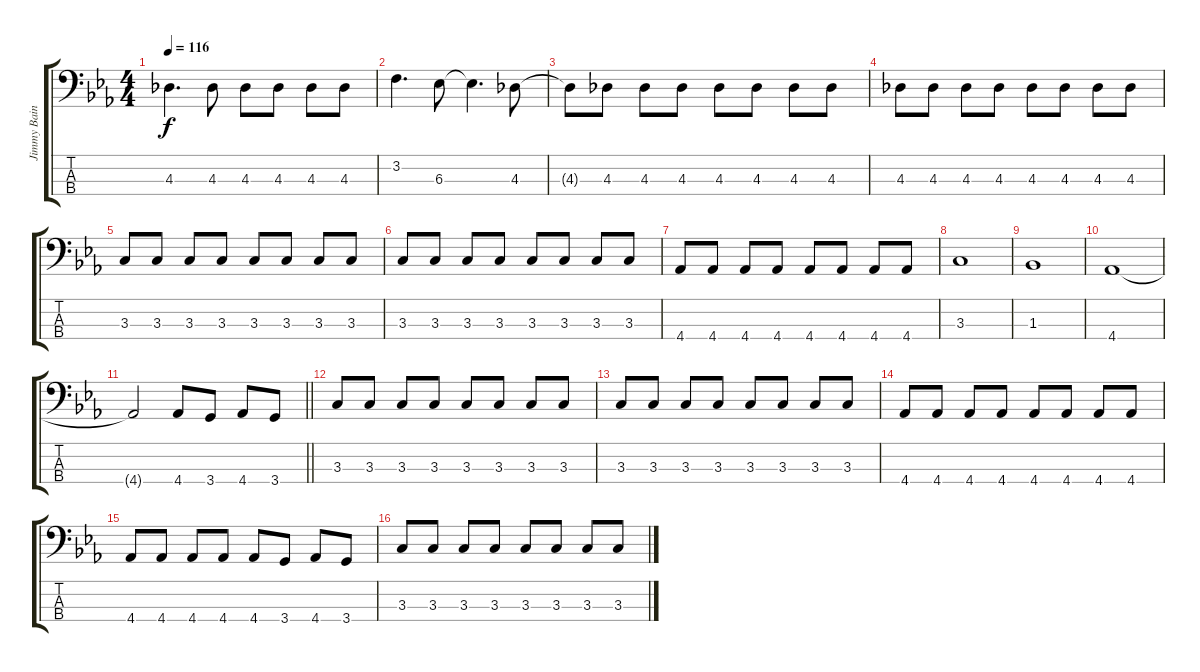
\track ("Jimmy Bain" "Jimmy Bain") {instrument electricbasspick}
\staff {score tabs}
\tuning (G2 D2 A1 E1) {hide}
\ts (4 4)
\tempo 116
\clef f4
\ks eb
4.3.4{d dy f} 4.3.8 4.3.8 4.3.8 4.3.8 4.3.8 |
3.2.4{d} 6.3.8 6.3{t}.4{d} 4.3.8 |
4.3{t}.8 4.3.8 4.3.8 4.3.8 4.3.8 4.3.8 4.3.8 4.3.8 |
4.3.8 4.3.8 4.3.8 4.3.8 4.3.8 4.3.8 4.3.8 4.3.8 |
3.3.8 3.3.8 3.3.8 3.3.8 3.3.8 3.3.8 3.3.8 3.3.8 |
3.3.8 3.3.8 3.3.8 3.3.8 3.3.8 3.3.8 3.3.8 3.3.8 |
4.4.8 4.4.8 4.4.8 4.4.8 4.4.8 4.4.8 4.4.8 4.4.8 |
3.3.1 |
1.3.1 |
4.4.1 |
\barLineRight lightlight
4.4{t}.2 4.4.8 3.4.8 4.4.8 3.4.8 |
3.3.8 3.3.8 3.3.8 3.3.8 3.3.8 3.3.8 3.3.8 3.3.8 |
3.3.8 3.3.8 3.3.8 3.3.8 3.3.8 3.3.8 3.3.8 3.3.8 |
4.4.8 4.4.8 4.4.8 4.4.8 4.4.8 4.4.8 4.4.8 4.4.8 |
4.4.8 4.4.8 4.4.8 4.4.8 4.4.8 3.4.8 4.4.8 3.4.8 |
3.3.8 3.3.8 3.3.8 3.3.8 3.3.8 3.3.8 3.3.8 3.3.8
